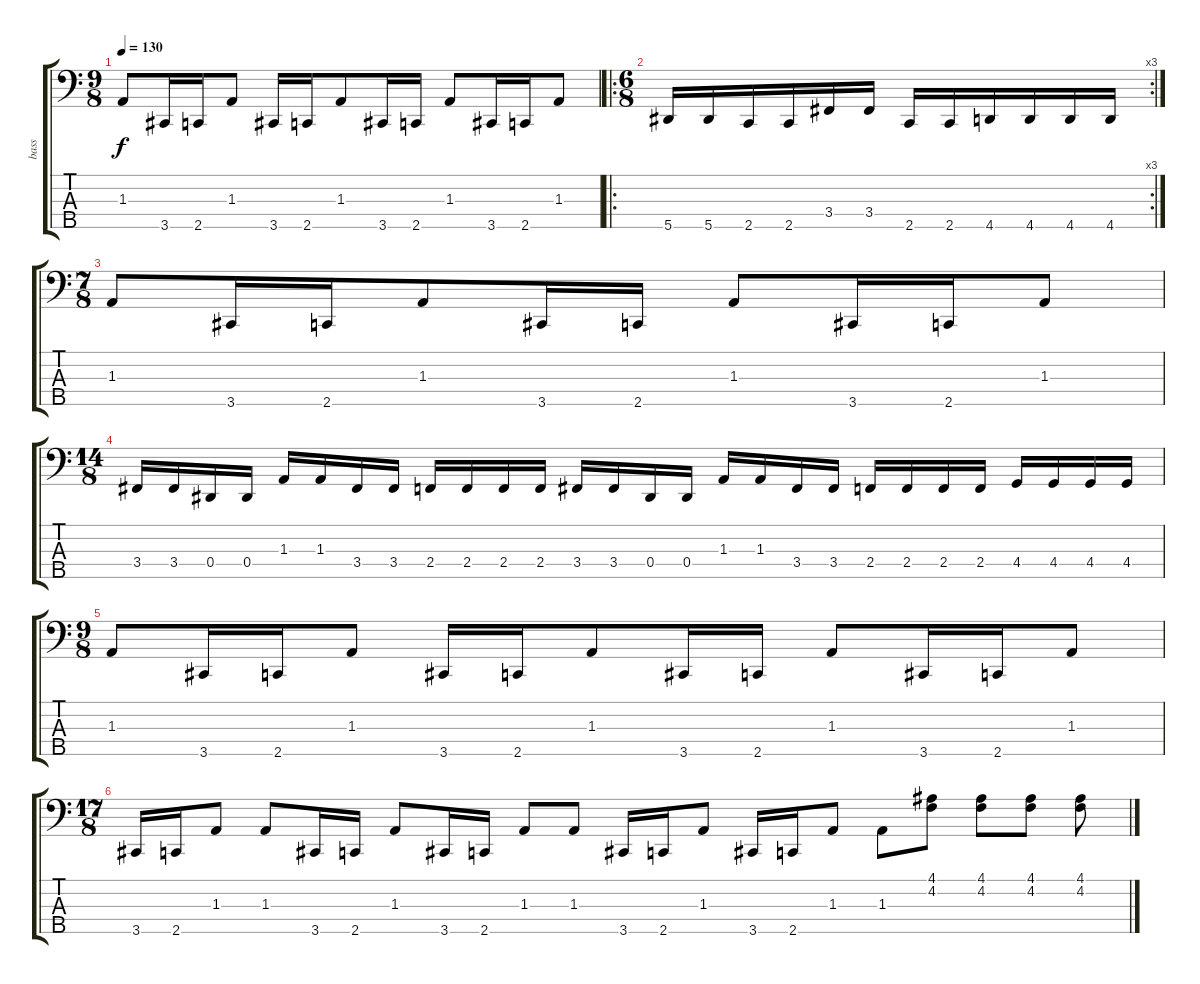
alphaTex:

\track ("bass" "bass") {instrument electricbassfinger}
\staff {score tabs}
\tuning (Gb2 Db2 Ab1 Eb1 Bb0) {hide}
\ts (9 8)
\tempo 130
\clef f4
\ks c
1.3.8{dy f} 3.5.16 2.5.16 1.3.8 3.5.16 2.5.16 1.3.8 3.5.16 2.5.16 1.3.8 3.5.16 2.5.16 1.3.8 |
\ro
\rc 3
\ts (6 8)
5.5.16 5.5.16 2.5.16 2.5.16 3.4.16 3.4.16 2.5.16 2.5.16 4.5.16 4.5.16 4.5.16 4.5.16 |
\ts (7 8)
1.3.8 3.5.16 2.5.16 1.3.8 3.5.16 2.5.16 1.3.8 3.5.16 2.5.16 1.3.8 |
\ts (14 8)
3.4.16 3.4.16 0.4.16 0.4.16 1.3.16 1.3.16 3.4.16 3.4.16 2.4.16 2.4.16 2.4.16 2.4.16 3.4.16 3.4.16 0.4.16 0.4.16 1.3.16 1.3.16 3.4.16 3.4.16 2.4.16 2.4.16 2.4.16 2.4.16 4.4.16 4.4.16 4.4.16 4.4.16 |
\ts (9 8)
1.3.8 3.5.16 2.5.16 1.3.8 3.5.16 2.5.16 1.3.8 3.5.16 2.5.16 1.3.8 3.5.16 2.5.16 1.3.8 |
\ts (17 8)
3.5.16 2.5.16 1.3.8 1.3.8 3.5.16 2.5.16 1.3.8 3.5.16 2.5.16 1.3.8 1.3.8 3.5.16 2.5.16 1.3.8 3.5.16 2.5.16 1.3.8 1.3.8 (4.1 4.2).8 (4.1 4.2).8 (4.1 4.2).8 (4.1 4.2).8
